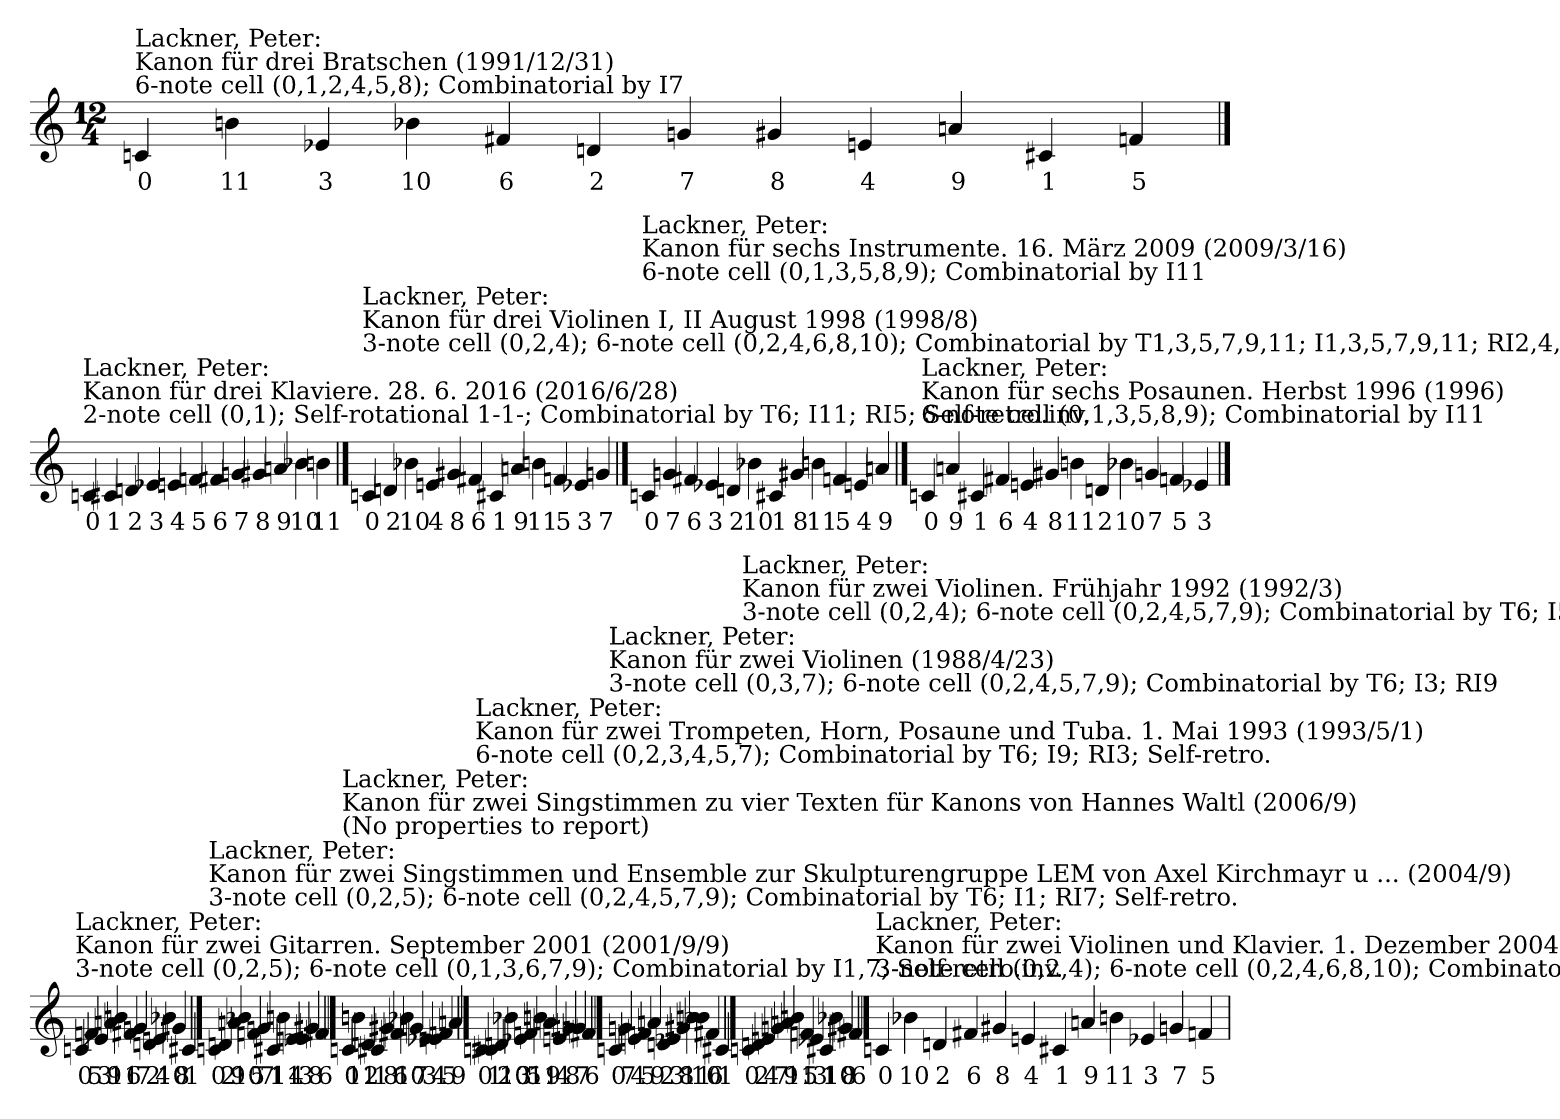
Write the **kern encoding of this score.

**kern	**text
*part1	*part1
*staff1	*staff1
!!LO:LB:g=z
*M12/4	*
==805	==805
!LO:TX:t=Lackner, Peter&colon; \nKanon für drei Bratschen (1991/12/31)\n6-note cell (0,1,2,4,5,8); Combinatorial by I7	!
4cn	0
4bn	11
4e-X	3
4b-X	10
4f#X	6
4dn	2
4gn	7
4g#X	8
4en	4
4an	9
4c#X	1
4fn	5
!!LO:LB:g=z
==806	==806
!LO:TX:t=Lackner, Peter&colon; \nKanon für drei Klaviere. 28. 6. 2016 (2016/6/28)\n2-note cell (0,1); Self-rotational 1-1-; Combinatorial by T6; I11; RI5; Self-retro.inv.	!
4cn	0
4c#X	1
4dn	2
4e-X	3
4en	4
4fn	5
4f#X	6
4gn	7
4g#X	8
4an	9
4b-X	10
4bn	11
!!LO:LB:g=z
==807	==807
!LO:TX:t=Lackner, Peter&colon; \nKanon für drei Violinen I, II August 1998 (1998/8)\n3-note cell (0,2,4); 6-note cell (0,2,4,6,8,10); Combinatorial by T1,3,5,7,9,11; I1,3,5,7,9,11; RI2,4,6,8,10,12	!
4cn	0
4dn	2
4b-X	10
4en	4
4g#X	8
4f#X	6
4c#X	1
4an	9
4bn	11
4fn	5
4e-X	3
4gn	7
!!LO:LB:g=z
==808	==808
!LO:TX:t=Lackner, Peter&colon; \nKanon für sechs Instrumente. 16. März 2009 (2009/3/16)\n6-note cell (0,1,3,5,8,9); Combinatorial by I11	!
4cn	0
4gn	7
4f#X	6
4e-X	3
4dn	2
4b-X	10
4c#X	1
4g#X	8
4bn	11
4fn	5
4en	4
4an	9
!!LO:LB:g=z
==809	==809
!LO:TX:t=Lackner, Peter&colon; \nKanon für sechs Posaunen. Herbst 1996 (1996)\n6-note cell (0,1,3,5,8,9); Combinatorial by I11	!
4cn	0
4an	9
4c#X	1
4f#X	6
4en	4
4g#X	8
4bn	11
4dn	2
4b-X	10
4gn	7
4fn	5
4e-X	3
!!LO:LB:g=z
==810	==810
!LO:TX:t=Lackner, Peter&colon; \nKanon für zwei Gitarren. September 2001 (2001/9/9)\n3-note cell (0,2,5); 6-note cell (0,1,3,6,7,9); Combinatorial by I1,7; Self-retro.inv.	!
4cn	0
4fn	5
4e-X	3
4an	9
4bn	11
4f#X	6
4gn	7
4dn	2
4en	4
4b-X	10
4g#X	8
4c#X	1
!!LO:LB:g=z
==811	==811
!LO:TX:t=Lackner, Peter&colon; \nKanon für zwei Singstimmen und Ensemble zur Skulpturengruppe LEM von Axel Kirchmayr u ... (2004/9)\n3-note cell (0,2,5); 6-note cell (0,2,4,5,7,9); Combinatorial by T6; I1; RI7; Self-retro.	!
4cn	0
4dn	2
4an	9
4b-X	10
4fn	5
4gn	7
4c#X	1
4bn	11
4en	4
4e-X	3
4g#X	8
4f#X	6
!!LO:LB:g=z
==812	==812
!LO:TX:t=Lackner, Peter&colon; \nKanon für zwei Singstimmen zu vier Texten für Kanons von Hannes Waltl (2006/9)\n(No properties to report)	!
4cn	0
4bn	11
4dn	2
4c#X	1
4g#X	8
4f#X	6
4b-X	10
4gn	7
4e-X	3
4en	4
4fn	5
4an	9
!!LO:LB:g=z
==813	==813
!LO:TX:t=Lackner, Peter&colon; \nKanon für zwei Trompeten, Horn, Posaune und Tuba. 1. Mai 1993 (1993/5/1)\n6-note cell (0,2,3,4,5,7); Combinatorial by T6; I9; RI3; Self-retro.	!
4cn	0
4c#X	1
4dn	2
4b-X	10
4e-X	3
4fn	5
4bn	11
4an	9
4en	4
4g#X	8
4gn	7
4f#X	6
!!LO:LB:g=z
==814	==814
!LO:TX:t=Lackner, Peter&colon; \nKanon für zwei Violinen (1988/4/23)\n3-note cell (0,3,7); 6-note cell (0,2,4,5,7,9); Combinatorial by T6; I3; RI9	!
4cn	0
4gn	7
4en	4
4fn	5
4an	9
4dn	2
4e-X	3
4g#X	8
4bn	11
4b-X	10
4f#X	6
4c#X	1
!!LO:LB:g=z
==815	==815
!LO:TX:t=Lackner, Peter&colon; \nKanon für zwei Violinen. Frühjahr 1992 (1992/3)\n3-note cell (0,2,4); 6-note cell (0,2,4,5,7,9); Combinatorial by T6; I5; RI11; Self-retro.	!
4cn	0
4dn	2
4en	4
4gn	7
4an	9
4bn	11
4fn	5
4e-X	3
4c#X	1
4b-X	10
4g#X	8
4f#X	6
!!LO:LB:g=z
==816	==816
!LO:TX:t=Lackner, Peter&colon; \nKanon für zwei Violinen und Klavier. 1. Dezember 2004 (2004/12/1)\n3-note cell (0,2,4); 6-note cell (0,2,4,6,8,10); Combinatorial by T1,3,5,7,9,11; I1,3,5,7,9,11; RI2,4,6,8,10,12; Self-retro.inv.	!
4cn	0
4b-X	10
4dn	2
4f#X	6
4g#X	8
4en	4
4c#X	1
4an	9
4bn	11
4e-X	3
4gn	7
4fn	5
=	=
*-	*-
